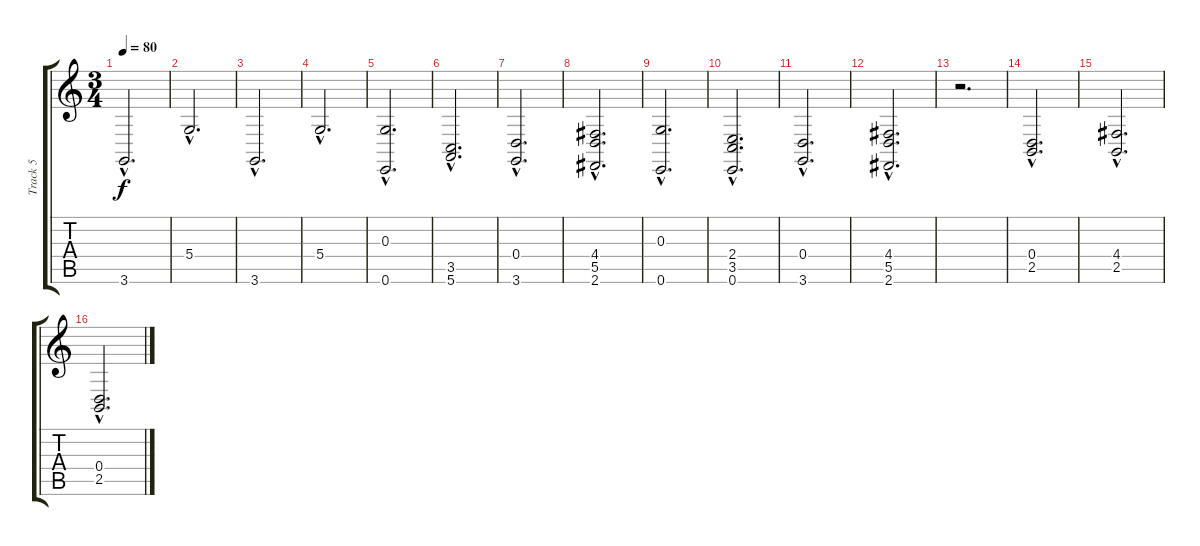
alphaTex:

\track ("Track 5" "Track 5") {instrument cello}
\staff {score tabs}
\tuning (E4 B3 G3 D3 A2 E2) {hide}
\ts (3 4)
\tempo 80
\clef g2
\ks c
3.6{hac}.2{d dy f} |
5.4{hac}.2{d} |
3.6{hac}.2{d} |
5.4{hac}.2{d} |
(0.3{hac} 0.6{hac}).2{d} |
(3.5{hac} 5.6{hac}).2{d} |
(0.4{hac} 3.6{hac}).2{d} |
(4.4{hac} 5.5{hac} 2.6{hac}).2{d} |
(0.3{hac} 0.6{hac}).2{d} |
(2.4{hac} 3.5{hac} 0.6{hac}).2{d} |
(0.4{hac} 3.6{hac}).2{d} |
(4.4{hac} 5.5{hac} 2.6{hac}).2{d} |
r.2{d} |
(0.4{hac} 2.5{hac}).2{d} |
(4.4{hac} 2.5{hac}).2{d} |
(0.4{hac} 2.5{hac}).2{d}
